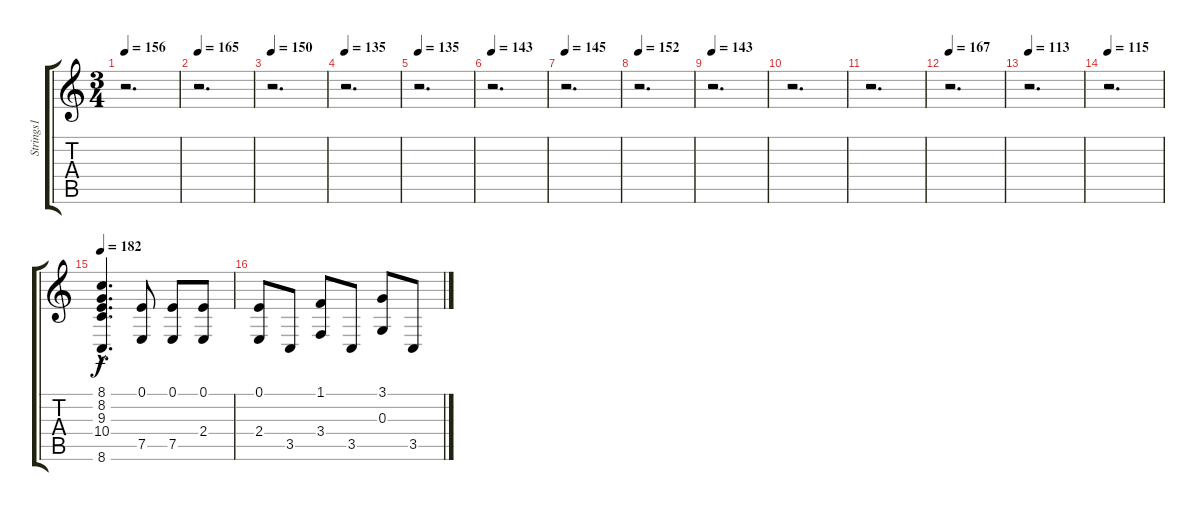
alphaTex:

\track ("Strings1" "Strings1") {instrument pad7halo}
\staff {score tabs}
\tuning (E4 B3 G3 D3 A2 E2) {hide}
\ts (3 4)
\tempo 156
\clef g2
\ks c
r.2{d dy f} |
\tempo 165
r.2{d} |
\tempo 150
r.2{d} |
\tempo 135
r.2{d} |
\tempo 135
r.2{d} |
\tempo 143
r.2{d} |
\tempo 145
r.2{d} |
\tempo 152
r.2{d} |
\tempo 143
r.2{d} |
r.2{d} |
r.2{d} |
\tempo 167
r.2{d} |
\tempo 113
r.2{d} |
\tempo 115
r.2{d} |
\tempo 182
(8.1{hac} 8.2{hac} 9.3{hac} 10.4{hac} 8.6{hac}).4{d} (0.1 7.5).8 (0.1 7.5).8 (0.1 2.4).8 |
(0.1 2.4).8 3.5.8 (1.1 3.4).8 3.5.8 (3.1 0.3).8 3.5.8
